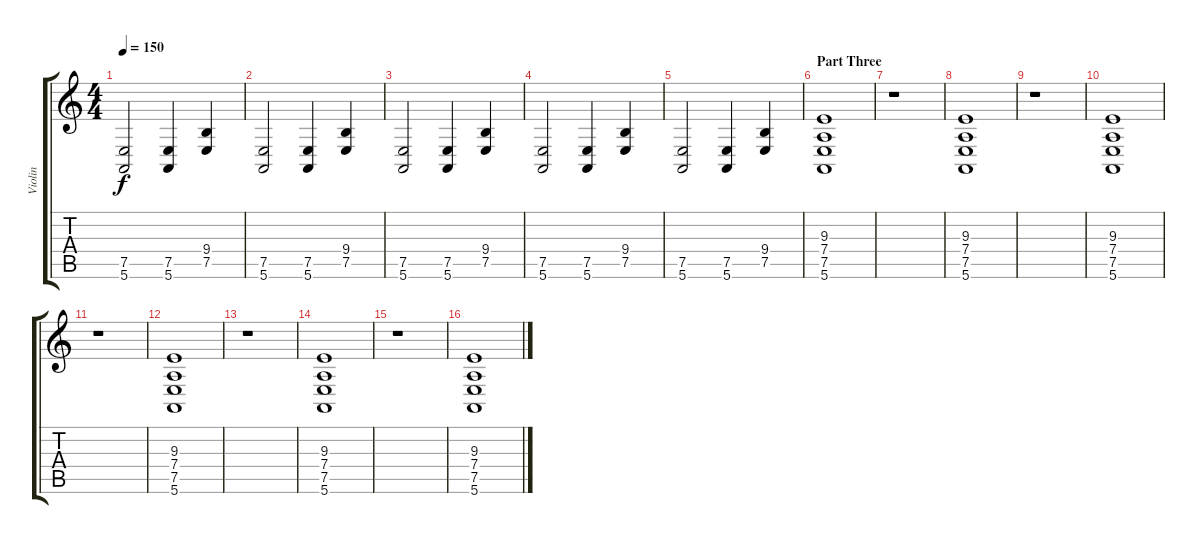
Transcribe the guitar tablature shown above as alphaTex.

\track ("Violin" "Violin") {instrument violin}
\staff {score tabs}
\tuning (E4 B3 G3 D3 A2 E2) {hide}
\ts (4 4)
\tempo 150
\clef g2
\ks c
(7.5 5.6).2{dy f} (7.5 5.6).4 (9.4 7.5).4 |
(7.5 5.6).2 (7.5 5.6).4 (9.4 7.5).4 |
(7.5 5.6).2 (7.5 5.6).4 (9.4 7.5).4 |
(7.5 5.6).2 (7.5 5.6).4 (9.4 7.5).4 |
(7.5 5.6).2 (7.5 5.6).4 (9.4 7.5).4 |
\section ("" "Part Three")
(9.3 7.4 7.5 5.6).1 |
r.1 |
(9.3 7.4 7.5 5.6).1 |
r.1 |
(9.3 7.4 7.5 5.6).1 |
r.1 |
(9.3 7.4 7.5 5.6).1 |
r.1 |
(9.3 7.4 7.5 5.6).1 |
r.1 |
(9.3 7.4 7.5 5.6).1
